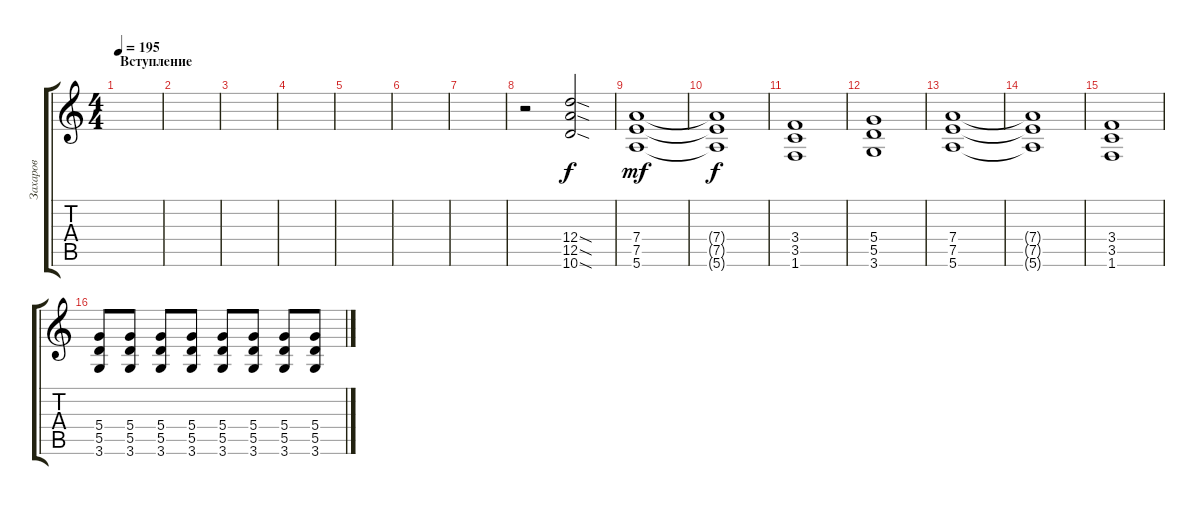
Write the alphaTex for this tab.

\track ("Захаров" "Захаров") {instrument distortionguitar}
\staff {score tabs}
\tuning (E4 B3 G3 D3 A2 E2) {hide}
\ts (4 4)
\section ("" "Вступление")
\tempo 195
\clef g2
\ks c
|
|
|
|
|
|
|
r.2 (12.4{sod} 12.5{sod} 10.6{sod}).2 |
(7.4 7.5 5.6).1{dy mf} |
(7.4{t} 7.5{t} 5.6{t}).1{dy f} |
(3.4 3.5 1.6).1 |
(5.4 5.5 3.6).1 |
(7.4 7.5 5.6).1 |
(7.4{t} 7.5{t} 5.6{t}).1 |
(3.4 3.5 1.6).1 |
(5.4 5.5 3.6).8 (5.4 5.5 3.6).8 (5.4 5.5 3.6).8 (5.4 5.5 3.6).8 (5.4 5.5 3.6).8 (5.4 5.5 3.6).8 (5.4 5.5 3.6).8 (5.4 5.5 3.6).8
